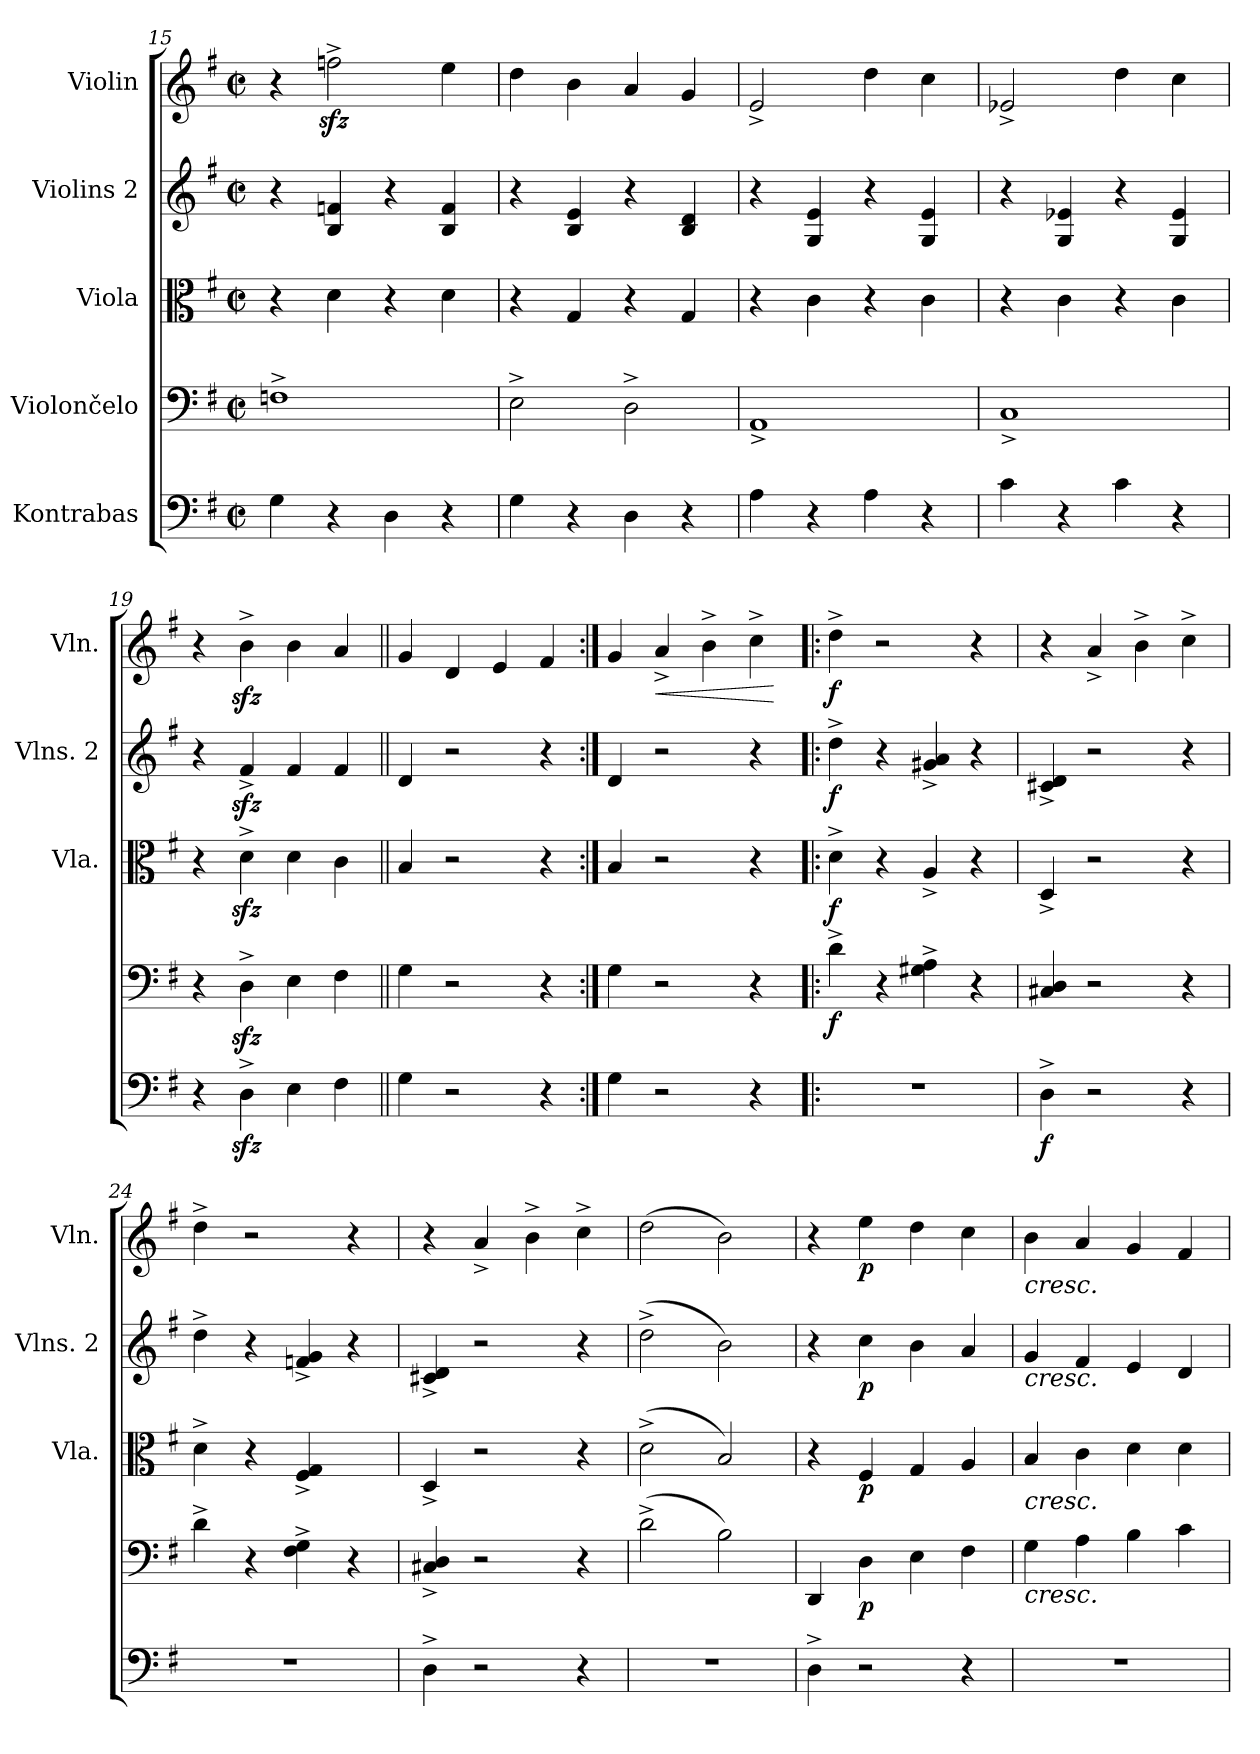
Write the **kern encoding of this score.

**kern	**dynam	**kern	**dynam	**kern	**dynam	**kern	**dynam	**kern	**dynam
*part5	*part5	*part4	*part4	*part3	*part3	*part2	*part2	*part1	*part1
*staff5	*staff5	*staff4	*staff4	*staff3	*staff3	*staff2	*staff2	*staff1	*staff1
*I"Kontrabas	*	*I"Violončelo	*	*I"Viola	*	*I"Violins 2	*	*I"Violin	*
*	*	*	*	*I'Vla.	*	*I'Vlns. 2	*	*I'Vln.	*
*clefF4	*	*clefF4	*	*clefC3	*	*clefG2	*	*clefG2	*
*ITrd7c12	*	*	*	*	*	*	*	*	*
*k[f#]	*	*k[f#]	*	*k[f#]	*	*k[f#]	*	*k[f#]	*
*M4/4	*	*M4/4	*	*M4/4	*	*M4/4	*	*M4/4	*
*met(c|)	*	*met(c|)	*	*met(c|)	*	*met(c|)	*	*met(c|)	*
=15	=15	=15	=15	=15	=15	=15	=15	=15	=15
4GG\	.	1Fn^	.	4r	.	4r	.	4r	.
4r	.	.	.	4d\	.	4B/ 4fn/	.	2ffnzz<^\	.
4DD\	.	.	.	4r	.	4r	.	.	.
4r	.	.	.	4d\	.	4B/ 4f/	.	4ee\	.
=16	=16	=16	=16	=16	=16	=16	=16	=16	=16
4GG\	.	2E^\	.	4r	.	4r	.	4dd\	.
4r	.	.	.	4G/	.	4B/ 4e/	.	4b\	.
4DD\	.	2D^\	.	4r	.	4r	.	4a/	.
4r	.	.	.	4G/	.	4B/ 4d/	.	4g/	.
!!LO:PB:g=z
=17	=17	=17	=17	=17	=17	=17	=17	=17	=17
4AA\	.	1AA^	.	4r	.	4r	.	2e^/	.
4r	.	.	.	4c\	.	4G/ 4e/	.	.	.
4AA\	.	.	.	4r	.	4r	.	4dd\	.
4r	.	.	.	4c\	.	4G/ 4e/	.	4cc\	.
=18	=18	=18	=18	=18	=18	=18	=18	=18	=18
4C\	.	1C^	.	4r	.	4r	.	2e-X^/	.
4r	.	.	.	4c\	.	4G/ 4e-X/	.	.	.
4C\	.	.	.	4r	.	4r	.	4dd\	.
4r	.	.	.	4c\	.	4G/ 4e-/	.	4cc\	.
=19	=19	=19	=19	=19	=19	=19	=19	=19	=19
4r	.	4r	.	4r	.	4r	.	4r	.
4DDzz<^\	.	4Dzz<^\	.	4dzz<^\	.	4f#zz<^/	.	4bzz<^\	.
4EE\	.	4E\	.	4d\	.	4f#/	.	4b\	.
4FF#\	.	4F#\	.	4c\	.	4f#/	.	4a/	.
=20||	=20||	=20||	=20||	=20||	=20||	=20||	=20||	=20||	=20||
4GG\	.	4G\	.	4B/	.	4d/	.	4g/	.
2r	.	2r	.	2r	.	2r	.	4d/	.
.	.	.	.	.	.	.	.	4e/	.
4r	.	4r	.	4r	.	4r	.	4f#/	.
=21:|!	=21:|!	=21:|!	=21:|!	=21:|!	=21:|!	=21:|!	=21:|!	=21:|!	=21:|!
4GG\	.	4G\	.	4B/	.	4d/	.	4g/	.
!	!	!	!	!	!	!	!	!	!LO:HP:b
2r	.	2r	.	2r	.	2r	.	4a^/	<
.	.	.	.	.	.	.	.	4b^\	.
4r	.	4r	.	4r	.	4r	.	4cc^\	.
.	.	.	.	.	.	.	.	.	[
=22!|:	=22!|:	=22!|:	=22!|:	=22!|:	=22!|:	=22!|:	=22!|:	=22!|:	=22!|:
!	!	!	!LO:DY:b	!	!LO:DY:b	!	!LO:DY:b	!	!LO:DY:b
1r	.	4d^\	f	4d^\	f	4dd^\	f	4dd^\	f
.	.	4r	.	4r	.	4r	.	2r	.
.	.	4G#X\^ 4A\^	.	4A^/	.	4g#X/^ 4a/^	.	.	.
.	.	4r	.	4r	.	4r	.	4r	.
=23	=23	=23	=23	=23	=23	=23	=23	=23	=23
!	!LO:DY:b	!	!	!	!	!	!	!	!
4DD^\	f	4C#X/ 4D/	.	4D^/	.	4c#X/^ 4d/^	.	4r	.
2r	.	2r	.	2r	.	2r	.	4a^/	.
.	.	.	.	.	.	.	.	4b^\	.
4r	.	4r	.	4r	.	4r	.	4cc^\	.
!!LO:LB:g=z
=24	=24	=24	=24	=24	=24	=24	=24	=24	=24
1r	.	4d^\	.	4d^\	.	4dd^\	.	4dd^\	.
.	.	4r	.	4r	.	4r	.	2r	.
.	.	4F#\^ 4G\^	.	4F#/^ 4G/^	.	4fn/^ 4g/^	.	.	.
.	.	4r	.	4ryy	.	4r	.	4r	.
=25	=25	=25	=25	=25	=25	=25	=25	=25	=25
4DD^\	.	4C#X/^ 4D/^	.	4D^/	.	4c#X/^ 4d/^	.	4r	.
2r	.	2r	.	2r	.	2r	.	4a^/	.
.	.	.	.	.	.	.	.	4b^\	.
4r	.	4r	.	4r	.	4r	.	4cc^\	.
=26	=26	=26	=26	=26	=26	=26	=26	=26	=26
1r	.	(>2d^\	.	(>2d^\	.	(>2dd^\	.	(>2dd\	.
.	.	2B\)	.	2B/)	.	2b\)	.	2b\)	.
=27	=27	=27	=27	=27	=27	=27	=27	=27	=27
4DD^\	.	4DD/	.	4r	.	4r	.	4r	.
!	!	!	!LO:DY:b	!	!LO:DY:b	!	!LO:DY:b	!	!LO:DY:b
2r	.	4D\	p	4F#/	p	4cc\	p	4ee\	p
.	.	4E\	.	4G/	.	4b\	.	4dd\	.
4r	.	4F#\	.	4A/	.	4a/	.	4cc\	.
=28	=28	=28	=28	=28	=28	=28	=28	=28	=28
!	!	!	!	!	!	!	!	!LO:TX:b:i:t=cresc.	!
!	!	!	!	!	!	!LO:TX:b:i:t=cresc.	!	!	!
!	!	!	!	!LO:TX:b:i:t=cresc.	!	!	!	!	!
!	!	!LO:TX:b:i:t=cresc.	!	!	!	!	!	!	!
1r	.	4G\	.	4B/	.	4g/	.	4b\	.
.	.	4A\	.	4c\	.	4f#/	.	4a/	.
.	.	4B\	.	4d\	.	4e/	.	4g/	.
.	.	4c\	.	4d\	.	4d/	.	4f#/	.
=	=	=	=	=	=	=	=	=	=
*-	*-	*-	*-	*-	*-	*-	*-	*-	*-
